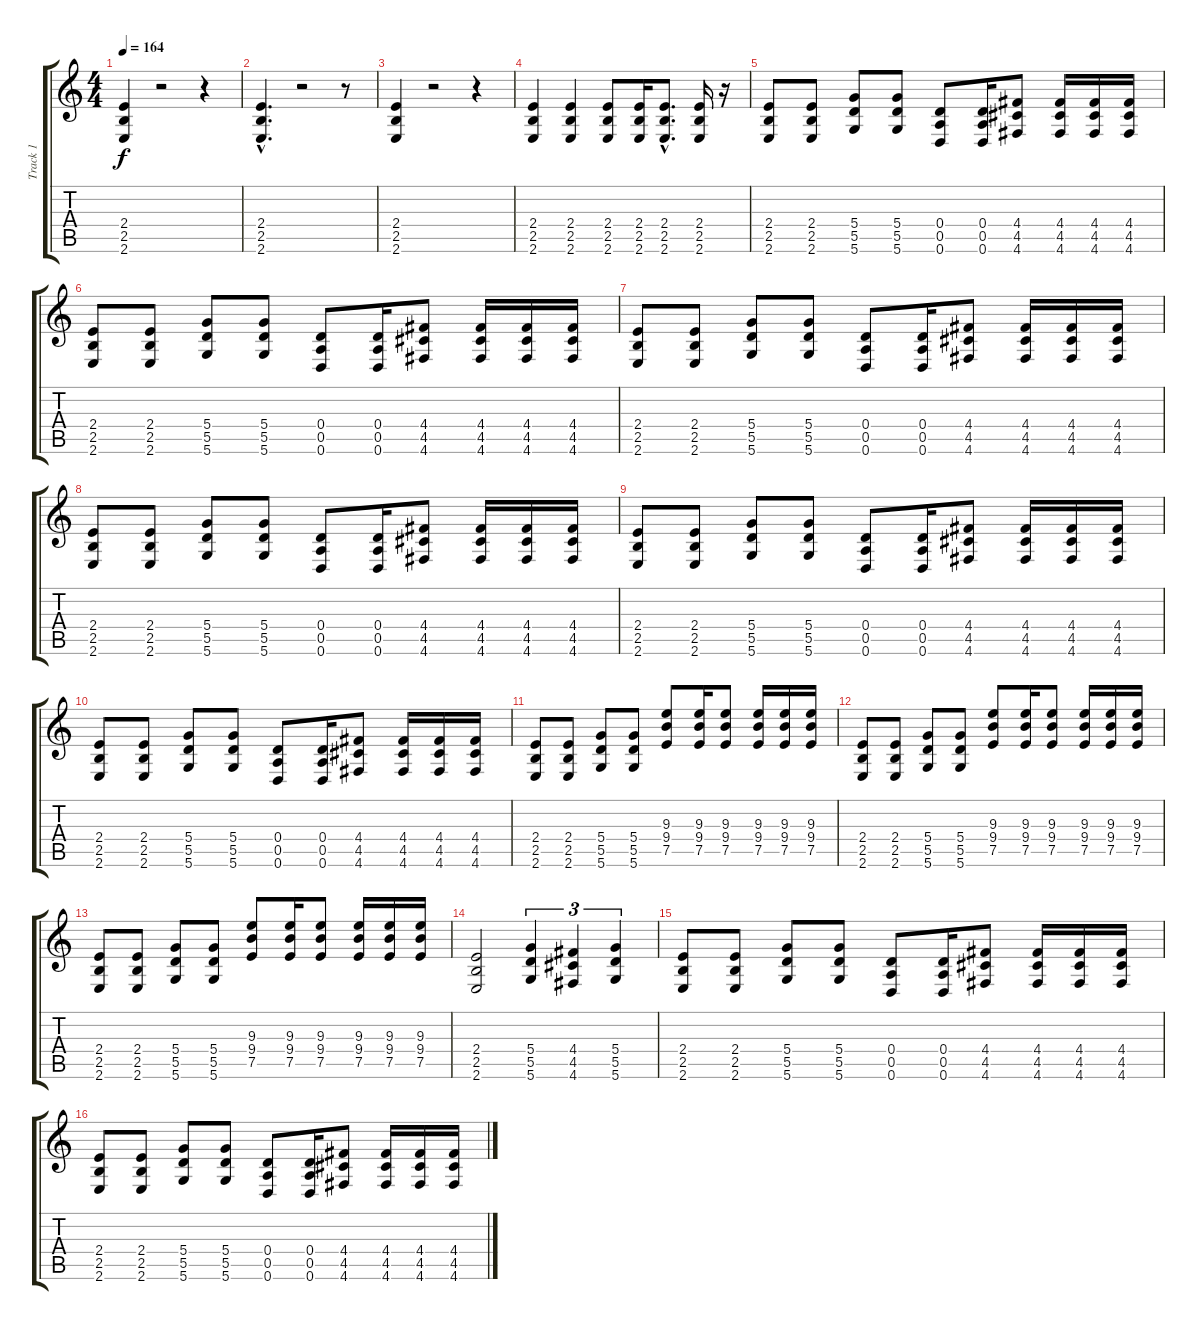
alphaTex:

\track ("Track 1" "Track 1") {instrument overdrivenguitar}
\staff {score tabs}
\tuning (E4 B3 G3 D3 A2 D2) {hide}
\ts (4 4)
\tempo 164
\clef g2
\ks c
(2.4 2.5 2.6).4{dy f instrument overdrivenguitar} r.2 r.4 |
(2.4{hac} 2.5{hac} 2.6{hac}).4{d} r.2 r.8 |
(2.4 2.5 2.6).4 r.2 r.4 |
(2.4 2.5 2.6).4 (2.4 2.5 2.6).4 (2.4 2.5 2.6).8 (2.4 2.5 2.6).16 (2.4{hac} 2.5{hac} 2.6{hac}).8{d} (2.4 2.5 2.6).16 r.16 |
(2.4 2.5 2.6).8 (2.4 2.5 2.6).8 (5.4 5.5 5.6).8 (5.4 5.5 5.6).8 (0.4 0.5 0.6).8 (0.4 0.5 0.6).16 (4.4 4.5 4.6).8 (4.4 4.5 4.6).16 (4.4 4.5 4.6).16 (4.4 4.5 4.6).16 |
(2.4 2.5 2.6).8 (2.4 2.5 2.6).8 (5.4 5.5 5.6).8 (5.4 5.5 5.6).8 (0.4 0.5 0.6).8 (0.4 0.5 0.6).16 (4.4 4.5 4.6).8 (4.4 4.5 4.6).16 (4.4 4.5 4.6).16 (4.4 4.5 4.6).16 |
(2.4 2.5 2.6).8 (2.4 2.5 2.6).8 (5.4 5.5 5.6).8 (5.4 5.5 5.6).8 (0.4 0.5 0.6).8 (0.4 0.5 0.6).16 (4.4 4.5 4.6).8 (4.4 4.5 4.6).16 (4.4 4.5 4.6).16 (4.4 4.5 4.6).16 |
(2.4 2.5 2.6).8 (2.4 2.5 2.6).8 (5.4 5.5 5.6).8 (5.4 5.5 5.6).8 (0.4 0.5 0.6).8 (0.4 0.5 0.6).16 (4.4 4.5 4.6).8 (4.4 4.5 4.6).16 (4.4 4.5 4.6).16 (4.4 4.5 4.6).16 |
(2.4 2.5 2.6).8 (2.4 2.5 2.6).8 (5.4 5.5 5.6).8 (5.4 5.5 5.6).8 (0.4 0.5 0.6).8 (0.4 0.5 0.6).16 (4.4 4.5 4.6).8 (4.4 4.5 4.6).16 (4.4 4.5 4.6).16 (4.4 4.5 4.6).16 |
(2.4 2.5 2.6).8 (2.4 2.5 2.6).8 (5.4 5.5 5.6).8 (5.4 5.5 5.6).8 (0.4 0.5 0.6).8 (0.4 0.5 0.6).16 (4.4 4.5 4.6).8 (4.4 4.5 4.6).16 (4.4 4.5 4.6).16 (4.4 4.5 4.6).16 |
(2.4 2.5 2.6).8 (2.4 2.5 2.6).8 (5.4 5.5 5.6).8 (5.4 5.5 5.6).8 (9.3 9.4 7.5).8 (9.3 9.4 7.5).16 (9.3 9.4 7.5).8 (9.3 9.4 7.5).16 (9.3 9.4 7.5).16 (9.3 9.4 7.5).16 |
(2.4 2.5 2.6).8 (2.4 2.5 2.6).8 (5.4 5.5 5.6).8 (5.4 5.5 5.6).8 (9.3 9.4 7.5).8 (9.3 9.4 7.5).16 (9.3 9.4 7.5).8 (9.3 9.4 7.5).16 (9.3 9.4 7.5).16 (9.3 9.4 7.5).16 |
(2.4 2.5 2.6).8 (2.4 2.5 2.6).8 (5.4 5.5 5.6).8 (5.4 5.5 5.6).8 (9.3 9.4 7.5).8 (9.3 9.4 7.5).16 (9.3 9.4 7.5).8 (9.3 9.4 7.5).16 (9.3 9.4 7.5).16 (9.3 9.4 7.5).16 |
(2.4 2.5 2.6).2 (5.4 5.5 5.6).4{tu (3 2)} (4.4 4.5 4.6).4{tu (3 2)} (5.4 5.5 5.6).4{tu (3 2)} |
(2.4 2.5 2.6).8 (2.4 2.5 2.6).8 (5.4 5.5 5.6).8 (5.4 5.5 5.6).8 (0.4 0.5 0.6).8 (0.4 0.5 0.6).16 (4.4 4.5 4.6).8 (4.4 4.5 4.6).16 (4.4 4.5 4.6).16 (4.4 4.5 4.6).16 |
(2.4 2.5 2.6).8 (2.4 2.5 2.6).8 (5.4 5.5 5.6).8 (5.4 5.5 5.6).8 (0.4 0.5 0.6).8 (0.4 0.5 0.6).16 (4.4 4.5 4.6).8 (4.4 4.5 4.6).16 (4.4 4.5 4.6).16 (4.4 4.5 4.6).16
